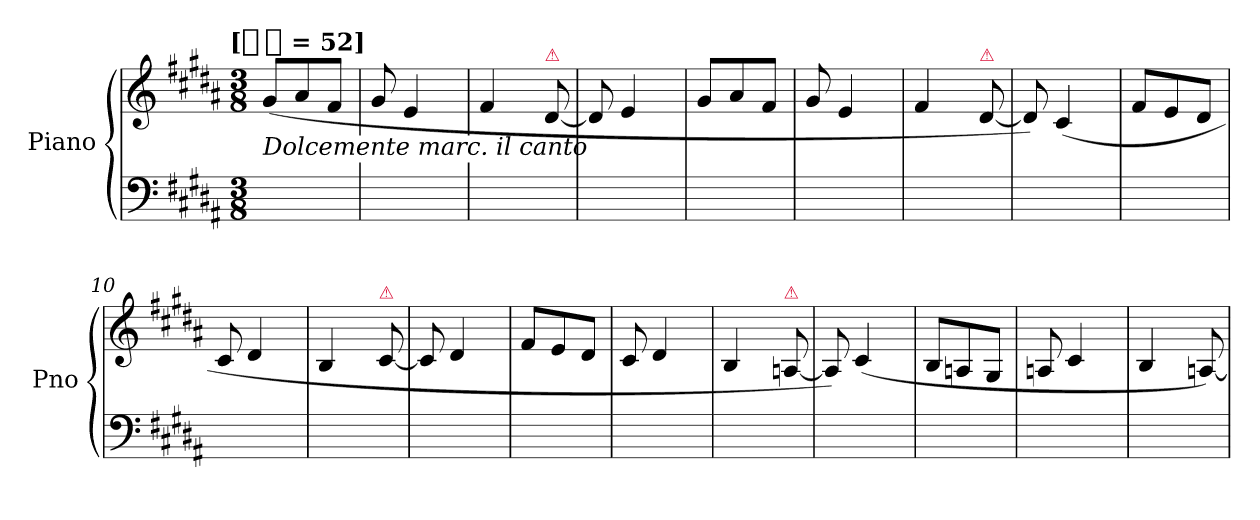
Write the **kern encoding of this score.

**kern	**kern
*part1	*part1
*staff2	*staff1
*I"Piano	*
*I'Pno	*
*clefF4	*clefG2
*k[f#c#g#d#a#]	*k[f#c#g#d#a#]
*B:	*B:
!!LO:TX:omd:t=[[quarter-dot] = 52]
*M3/8	*M3/8
*MM78	*MM78
=1	=1
!	!LO:TX:b:i:t=Dolcemente marc. il canto
8ryy	(>8g#L
8ryy	8a#
8ryy	8f#J
=2	=2
8ryy	8g#
8ryy	4e
8ryy	.
=3	=3
8ryy	4f#
8ryy	.
!	!LO:TX:a:color=crimson:t=⚠
8ryy	[8d#
=4	=4
8ryy	8d#]
8ryy	4e
8ryy	.
=5	=5
8ryy	8g#L
8ryy	8a#
8ryy	8f#J
=6	=6
8ryy	8g#
8ryy	4e
8ryy	.
=7	=7
8ryy	4f#
8ryy	.
!	!LO:TX:a:color=crimson:t=⚠
8ryy	[8d#
=8	=8
8ryy	8d#])
8ryy	(>4c#
8ryy	.
=9	=9
8ryy	8f#L
8ryy	8e
8ryy	8d#J
=10	=10
8ryy	8c#
8ryy	4d#
8ryy	.
=11	=11
8ryy	4B
8ryy	.
!	!LO:TX:a:color=crimson:t=⚠
8ryy	[8c#
=12	=12
8ryy	8c#]
8ryy	4d#
8ryy	.
=13	=13
8ryy	8f#L
8ryy	8e
8ryy	8d#J
=14	=14
8ryy	8c#
8ryy	4d#
8ryy	.
=15	=15
8ryy	4B
8ryy	.
!	!LO:TX:a:color=crimson:t=⚠
8ryy	[8An
=16	=16
8ryy	8A])
8ryy	(>4c#
8ryy	.
=17	=17
8ryy	8BL
8ryy	8An
8ryy	8G#J
=18	=18
8ryy	8An
8ryy	4c#
8ryy	.
=19	=19
8ryy	4B
8ryy	.
8ryy	[8An)
=	=
*-	*-
